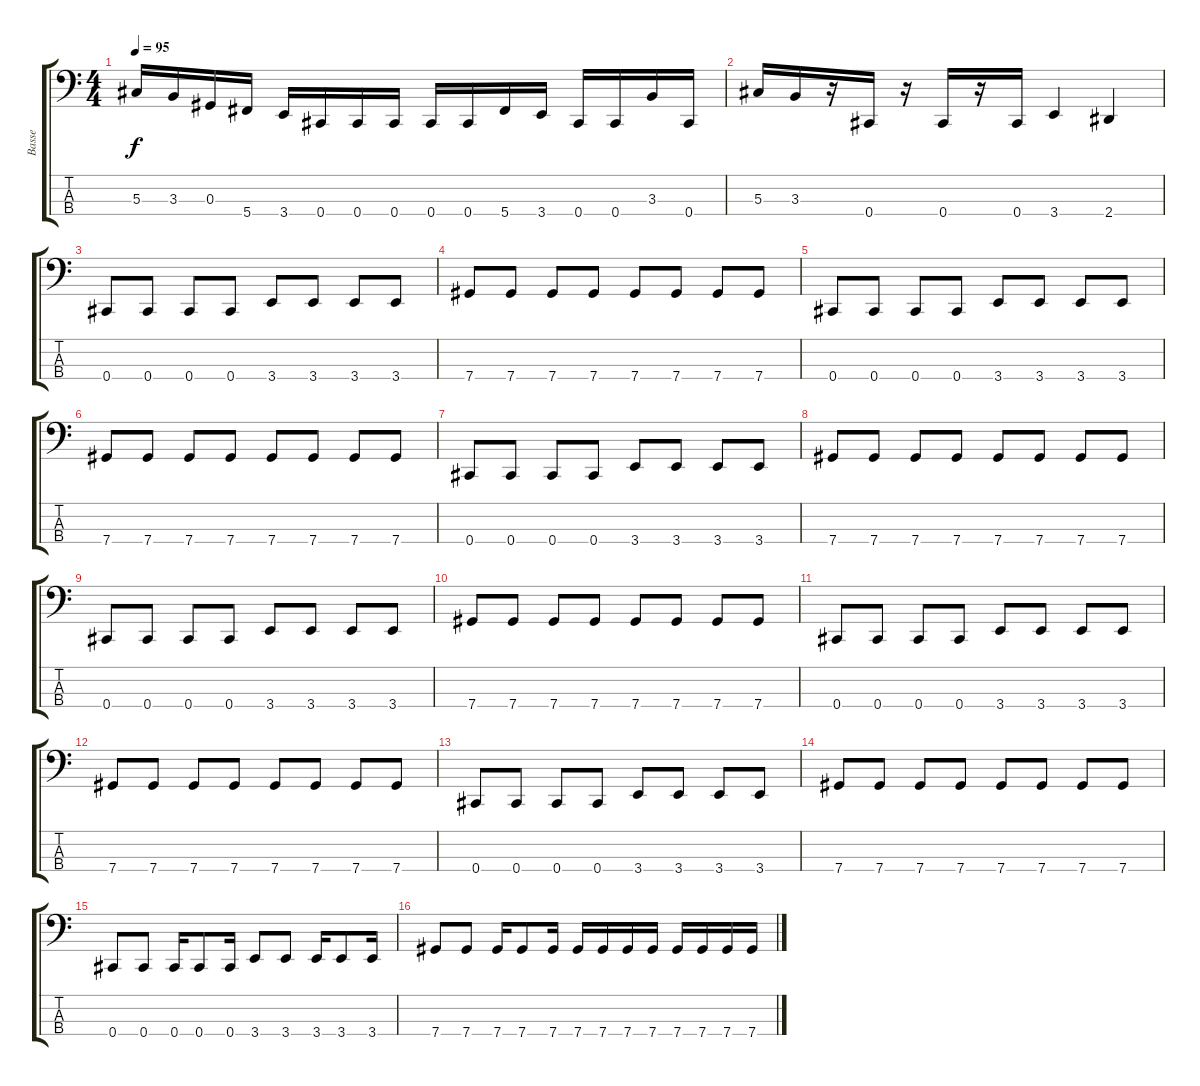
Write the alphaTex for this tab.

\track ("Basse" "Basse") {instrument slapbass1}
\staff {score tabs}
\tuning (Gb2 Db2 Ab1 Db1) {hide}
\ts (4 4)
\tempo 95
\clef f4
\ks c
5.3.16{dy f} 3.3.16 0.3.16 5.4.16 3.4.16 0.4.16 0.4.16 0.4.16 0.4.16 0.4.16 5.4.16 3.4.16 0.4.16 0.4.16 3.3.16 0.4.16 |
5.3.16 3.3.16 r.16 0.4.16 r.16 0.4.16 r.16 0.4.16 3.4.4 2.4.4 |
0.4.8 0.4.8 0.4.8 0.4.8 3.4.8 3.4.8 3.4.8 3.4.8 |
7.4.8 7.4.8 7.4.8 7.4.8 7.4.8 7.4.8 7.4.8 7.4.8 |
0.4.8 0.4.8 0.4.8 0.4.8 3.4.8 3.4.8 3.4.8 3.4.8 |
7.4.8 7.4.8 7.4.8 7.4.8 7.4.8 7.4.8 7.4.8 7.4.8 |
0.4.8 0.4.8 0.4.8 0.4.8 3.4.8 3.4.8 3.4.8 3.4.8 |
7.4.8 7.4.8 7.4.8 7.4.8 7.4.8 7.4.8 7.4.8 7.4.8 |
0.4.8 0.4.8 0.4.8 0.4.8 3.4.8 3.4.8 3.4.8 3.4.8 |
7.4.8 7.4.8 7.4.8 7.4.8 7.4.8 7.4.8 7.4.8 7.4.8 |
0.4.8 0.4.8 0.4.8 0.4.8 3.4.8 3.4.8 3.4.8 3.4.8 |
7.4.8 7.4.8 7.4.8 7.4.8 7.4.8 7.4.8 7.4.8 7.4.8 |
0.4.8 0.4.8 0.4.8 0.4.8 3.4.8 3.4.8 3.4.8 3.4.8 |
7.4.8 7.4.8 7.4.8 7.4.8 7.4.8 7.4.8 7.4.8 7.4.8 |
0.4.8 0.4.8 0.4.16 0.4.8 0.4.16 3.4.8 3.4.8 3.4.16 3.4.8 3.4.16 |
7.4.8 7.4.8 7.4.16 7.4.8 7.4.16 7.4.16 7.4.16 7.4.16 7.4.16 7.4.16 7.4.16 7.4.16 7.4.16
